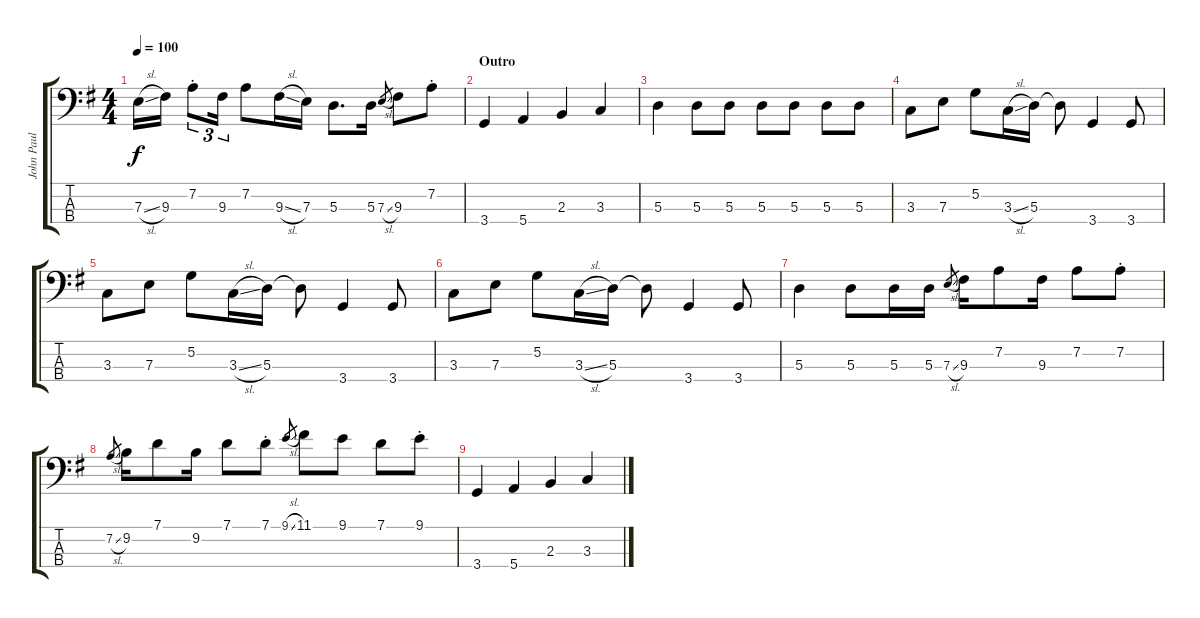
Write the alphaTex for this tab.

\track ("John Paul Jones Bass" "John Paul ") {instrument electricbassfinger}
\staff {score tabs}
\tuning (G2 D2 A1 E1) {hide}
\ts (4 4)
\tempo 100
\clef f4
\ks g
7.3{sl}.16{dy f} 9.3.16 7.2{st}.8{tu (3 2)} 9.3.16{tu (3 2)} 7.2.8 9.3{sl}.16 7.3.16 5.3.8{d} 5.3.16 7.3{sl}.8{gr} 9.3.8 7.2{st}.8 |
\section ("" "Outro")
3.4.4 5.4.4 2.3.4 3.3.4 |
5.3.4 5.3.8 5.3.8 5.3.8 5.3.8 5.3.8 5.3.8 |
3.3.8 7.3.8 5.2.8 3.3{sl}.16 5.3.16 5.3{t}.8 3.4.4 3.4.8 |
3.3.8 7.3.8 5.2.8 3.3{sl}.16 5.3.16 5.3{t}.8 3.4.4 3.4.8 |
3.3.8 7.3.8 5.2.8 3.3{sl}.16 5.3.16 5.3{t}.8 3.4.4 3.4.8 |
5.3.4 5.3.8 5.3.16 5.3.16 7.3{sl}.8{gr} 9.3.16 7.2.8 9.3.16 7.2.8 7.2{st}.8 |
7.2{sl}.8{gr} 9.2.16 7.1.8 9.2.16 7.1.8 7.1{st}.8 9.1{sl}.8{gr} 11.1.8 9.1.8 7.1.8 9.1{st}.8 |
3.4.4 5.4.4 2.3.4 3.3.4
